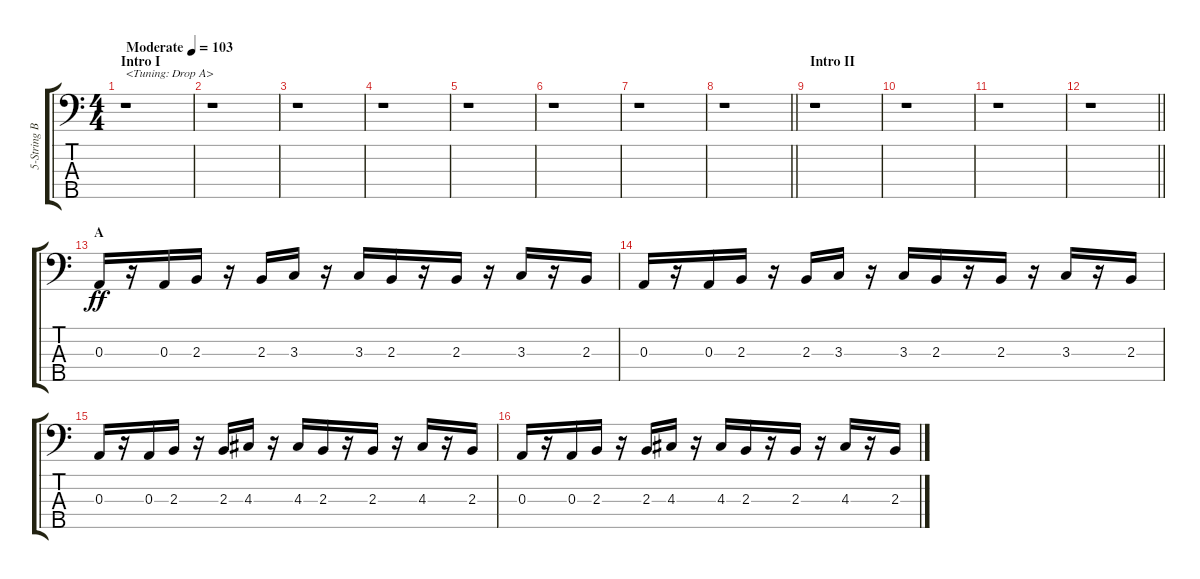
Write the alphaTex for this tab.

\track ("5-String Bass" "5-String B") {instrument electricbassfinger}
\staff {score tabs}
\tuning (G2 D2 A1 E1 A0) {hide}
\ts (4 4)
\section ("" "Intro I")
\tempo (103 "Moderate")
\clef f4
\ks c
r.1{txt "<Tuning: Drop A>" dy ff instrument electricbassfinger} |
r.1 |
r.1 |
r.1 |
r.1 |
r.1 |
r.1 |
\barLineRight lightlight
r.1 |
\section ("" "Intro II")
r.1 |
r.1 |
r.1 |
\barLineRight lightlight
r.1 |
\section ("" "A")
0.3.16 r.16 0.3.16 2.3.16 r.16 2.3.16 3.3.16 r.16 3.3.16 2.3.16 r.16 2.3.16 r.16 3.3.16 r.16 2.3.16 |
0.3.16 r.16 0.3.16 2.3.16 r.16 2.3.16 3.3.16 r.16 3.3.16 2.3.16 r.16 2.3.16 r.16 3.3.16 r.16 2.3.16 |
0.3.16 r.16 0.3.16 2.3.16 r.16 2.3.16 4.3.16 r.16 4.3.16 2.3.16 r.16 2.3.16 r.16 4.3.16 r.16 2.3.16 |
0.3.16 r.16 0.3.16 2.3.16 r.16 2.3.16 4.3.16 r.16 4.3.16 2.3.16 r.16 2.3.16 r.16 4.3.16 r.16 2.3.16
